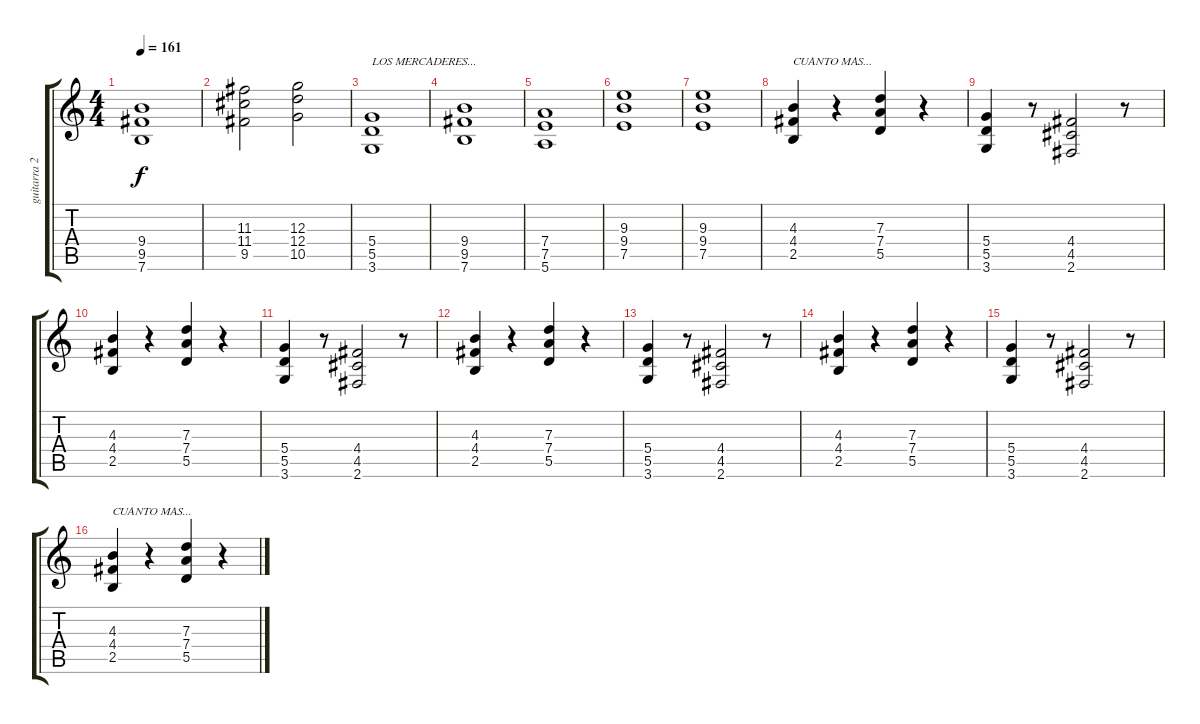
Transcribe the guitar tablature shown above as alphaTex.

\track ("guitarra 2" "guitarra 2") {instrument overdrivenguitar}
\staff {score tabs}
\tuning (E4 B3 G3 D3 A2 E2) {hide}
\ts (4 4)
\tempo 161
\clef g2
\ks c
(9.4 9.5 7.6).1{dy f} |
(11.3 11.4 9.5).2 (12.3 12.4 10.5).2 |
(5.4 5.5 3.6).1{txt "LOS MERCADERES..."} |
(9.4 9.5 7.6).1 |
(7.4 7.5 5.6).1 |
(9.3 9.4 7.5).1 |
(9.3 9.4 7.5).1 |
(4.3 4.4 2.5).4{txt "CUANTO MAS..."} r.4 (7.3 7.4 5.5).4 r.4 |
(5.4 5.5 3.6).4 r.8 (4.4 4.5 2.6).2 r.8 |
(4.3 4.4 2.5).4 r.4 (7.3 7.4 5.5).4 r.4 |
(5.4 5.5 3.6).4 r.8 (4.4 4.5 2.6).2 r.8 |
(4.3 4.4 2.5).4 r.4 (7.3 7.4 5.5).4 r.4 |
(5.4 5.5 3.6).4 r.8 (4.4 4.5 2.6).2 r.8 |
(4.3 4.4 2.5).4 r.4 (7.3 7.4 5.5).4 r.4 |
(5.4 5.5 3.6).4 r.8 (4.4 4.5 2.6).2 r.8 |
(4.3 4.4 2.5).4{txt "CUANTO MAS..."} r.4 (7.3 7.4 5.5).4 r.4
